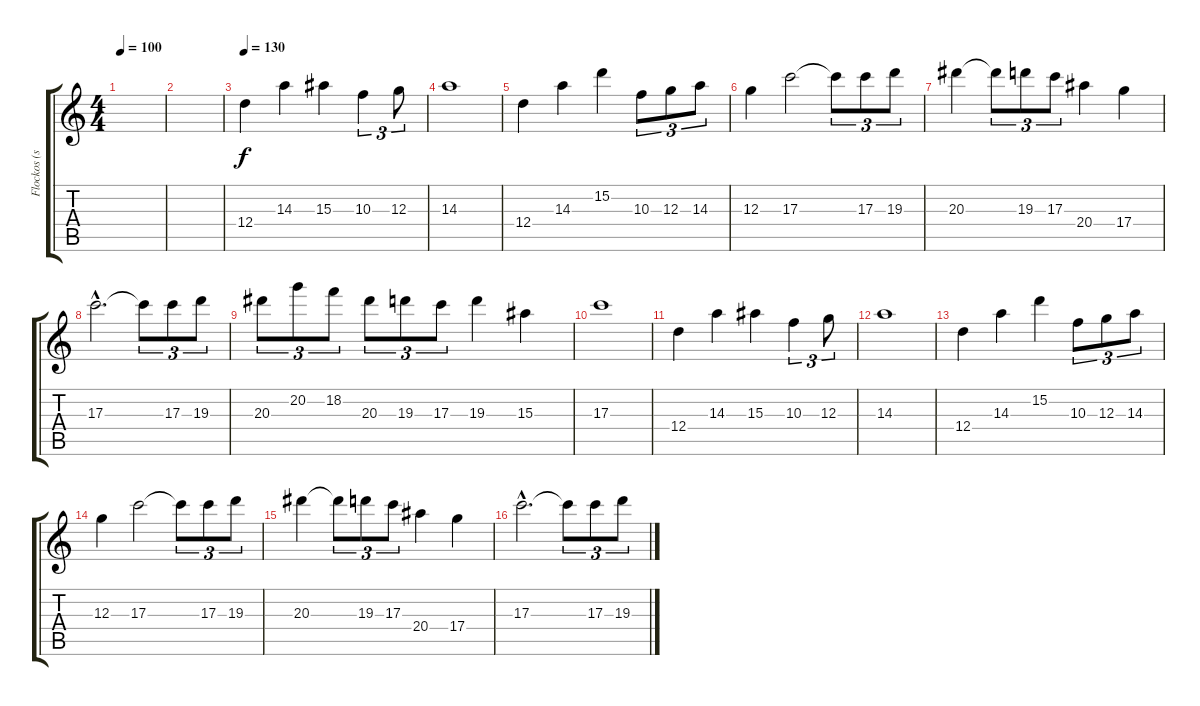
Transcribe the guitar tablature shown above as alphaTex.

\track ("Flockos (solo)" "Flockos (s") {instrument overdrivenguitar}
\staff {score tabs}
\tuning (E4 B3 G3 D3 A2 D2) {hide}
\ts (4 4)
\tempo 100
\clef g2
\ks c
|
|
\tempo 130
12.4.4 14.3.4 15.3.4 10.3.4{tu (3 2)} 12.3.8{tu (3 2)} |
14.3.1 |
12.4.4 14.3.4 15.2.4 10.3.8{tu (3 2)} 12.3.8{tu (3 2)} 14.3.8{tu (3 2)} |
12.3.4 17.3.2 17.3{t}.8{tu (3 2)} 17.3.8{tu (3 2)} 19.3.8{tu (3 2)} |
20.3.4 20.3{t}.8{tu (3 2)} 19.3.8{tu (3 2)} 17.3.8{tu (3 2)} 20.4.4 17.4.4 |
17.3{hac}.2{d} 17.3{t}.8{tu (3 2)} 17.3.8{tu (3 2)} 19.3.8{tu (3 2)} |
20.3.8{tu (3 2)} 20.2.8{tu (3 2)} 18.2.8{tu (3 2)} 20.3.8{tu (3 2)} 19.3.8{tu (3 2)} 17.3.8{tu (3 2)} 19.3.4 15.3.4 |
17.3.1 |
12.4.4 14.3.4 15.3.4 10.3.4{tu (3 2)} 12.3.8{tu (3 2)} |
14.3.1 |
12.4.4 14.3.4 15.2.4 10.3.8{tu (3 2)} 12.3.8{tu (3 2)} 14.3.8{tu (3 2)} |
12.3.4 17.3.2 17.3{t}.8{tu (3 2)} 17.3.8{tu (3 2)} 19.3.8{tu (3 2)} |
20.3.4 20.3{t}.8{tu (3 2)} 19.3.8{tu (3 2)} 17.3.8{tu (3 2)} 20.4.4 17.4.4 |
17.3{hac}.2{d} 17.3{t}.8{tu (3 2)} 17.3.8{tu (3 2)} 19.3.8{tu (3 2)}
